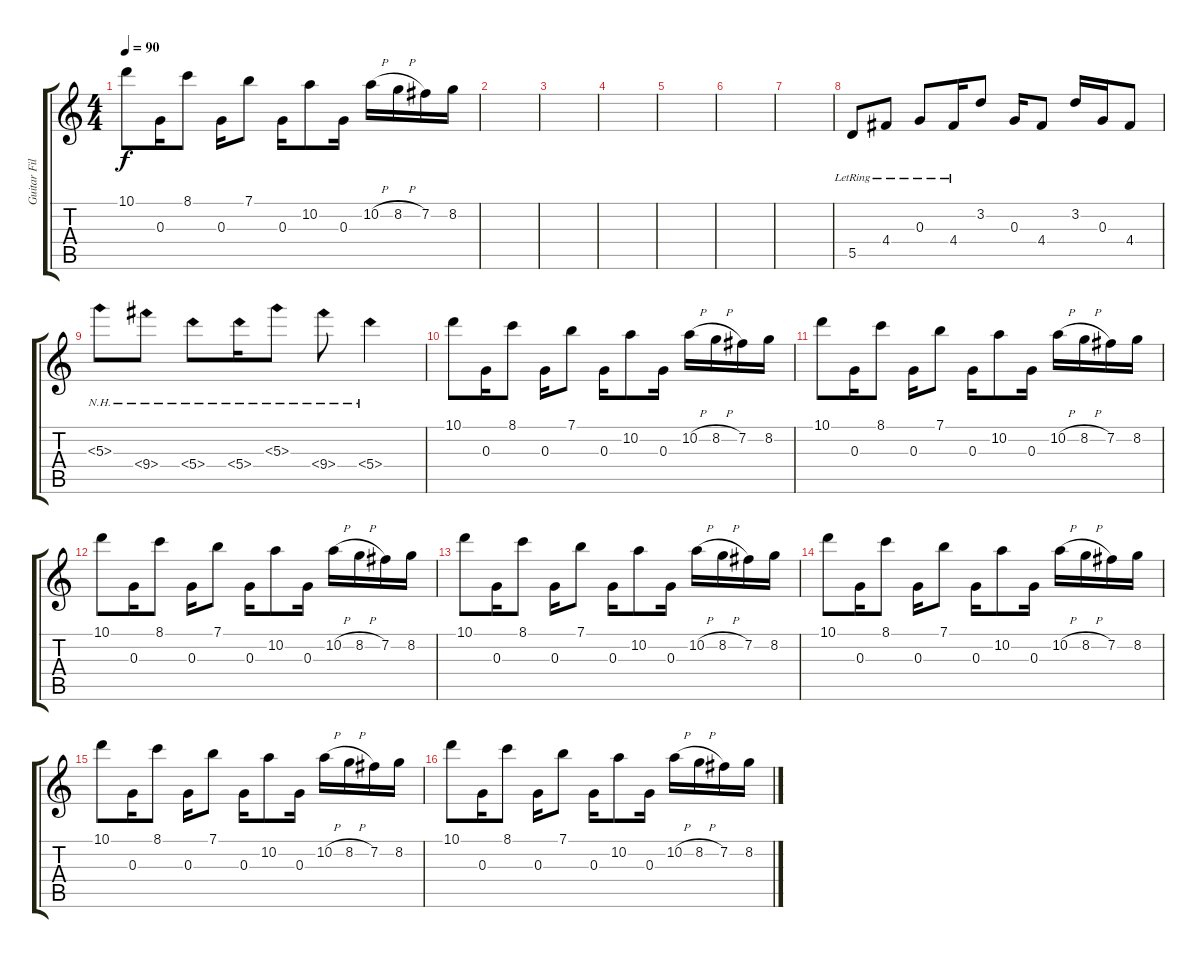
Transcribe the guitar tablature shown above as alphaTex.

\track ("Guitar Fill" "Guitar Fil") {instrument electricguitarclean}
\staff {score tabs}
\tuning (E4 B3 G3 D3 A2 E2) {hide}
\ts (4 4)
\tempo 90
\clef g2
\ks c
10.1.8{dy f} 0.3.16 8.1.8 0.3.16 7.1.8 0.3.16 10.2.8 0.3.16 10.2{h}.16 8.2{h}.16 7.2.16 8.2.16 |
|
|
|
|
|
|
5.5{lr}.8{instrument distortionguitar} 4.4{lr}.8 0.3{lr}.8 4.4{lr}.16 3.2.8 0.3.16 4.4.8 3.2.16 0.3.16 4.4.8 |
5.3{nh}.8 9.4{nh}.8 5.4{nh}.8 5.4{nh}.16 5.3{nh}.8 9.4{nh}.8 5.4{nh}.4 |
10.1.8{instrument electricguitarclean} 0.3.16 8.1.8 0.3.16 7.1.8 0.3.16 10.2.8 0.3.16 10.2{h}.16 8.2{h}.16 7.2.16 8.2.16 |
10.1.8 0.3.16 8.1.8 0.3.16 7.1.8 0.3.16 10.2.8 0.3.16 10.2{h}.16 8.2{h}.16 7.2.16 8.2.16 |
10.1.8 0.3.16 8.1.8 0.3.16 7.1.8 0.3.16 10.2.8 0.3.16 10.2{h}.16 8.2{h}.16 7.2.16 8.2.16 |
10.1.8 0.3.16 8.1.8 0.3.16 7.1.8 0.3.16 10.2.8 0.3.16 10.2{h}.16 8.2{h}.16 7.2.16 8.2.16 |
10.1.8 0.3.16 8.1.8 0.3.16 7.1.8 0.3.16 10.2.8 0.3.16 10.2{h}.16 8.2{h}.16 7.2.16 8.2.16 |
10.1.8 0.3.16 8.1.8 0.3.16 7.1.8 0.3.16 10.2.8 0.3.16 10.2{h}.16 8.2{h}.16 7.2.16 8.2.16 |
10.1.8 0.3.16 8.1.8 0.3.16 7.1.8 0.3.16 10.2.8 0.3.16 10.2{h}.16 8.2{h}.16 7.2.16 8.2.16
